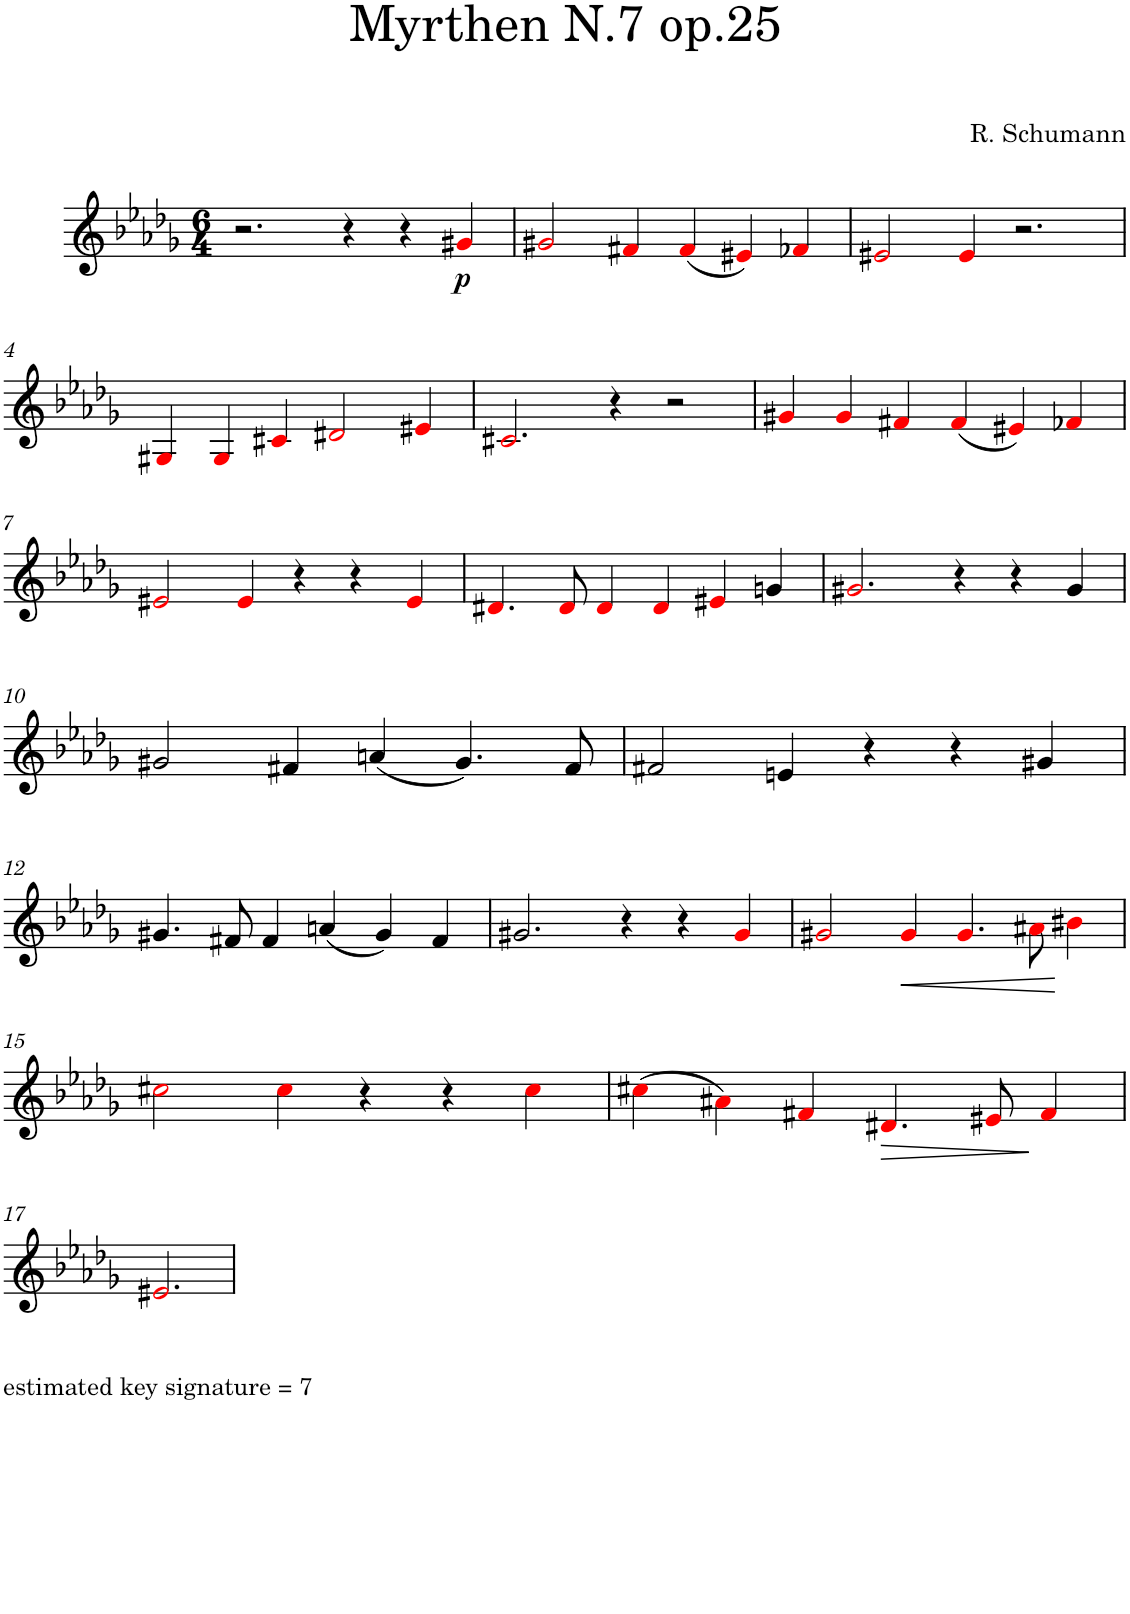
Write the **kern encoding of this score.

**kern	**dynam
*part1	*part1
*staff1	*staff1
*I"Voice	*
*I'V	*
*clefG2	*
*k[b-e-a-d-g-]	*
*M6/4	*
=1	=1
2.r	.
4r	.
4r	.
!	!LO:DY:b
4g#Xi/	p
=2	=2
2g#Xi/	.
4f#Xi/	.
(<4f#i/	.
4e#Xi/)	.
4f-Xi/	.
=3	=3
2e#Xi/	.
4e#i/	.
2.r	.
!!LO:LB:g=z
=4	=4
4G#Xi/	.
4G#i/	.
4c#Xi/	.
2d#Xi/	.
4e#Xi/	.
=5	=5
2.c#Xi/	.
4r	.
2r	.
=6	=6
4g#Xi/	.
4g#i/	.
4f#Xi/	.
(<4f#i/	.
4e#Xi/)	.
4f-Xi/	.
!!LO:LB:g=z
=7	=7
2e#Xi/	.
4e#i/	.
4r	.
4r	.
4e#i/	.
=8	=8
4.d#Xi/	.
8d#i/	.
4d#i/	.
4d#i/	.
4e#Xi/	.
4gn/	.
=9	=9
2.g#Xi/	.
4r	.
4r	.
4g#/	.
!!LO:LB:g=z
=10	=10
2g#X/	.
4f#X/	.
(<4an/	.
4.g#/)	.
8f#/	.
=11	=11
2f#X/	.
4en/	.
4r	.
4r	.
4g#X/	.
!!LO:LB:g=z
=12	=12
4.g#X/	.
8f#X/	.
4f#/	.
(<4an/	.
4g#/)	.
4f#/	.
=13	=13
2.g#X/	.
4r	.
4r	.
4g#i/	.
=14	=14
2g#Xi/	.
!	!LO:HP:b
4g#i/	<
4.g#i/	.
8a#Xi\	.
4b#Xi\	[
!!LO:LB:g=z
=15	=15
2cc#Xi\	.
4cc#i\	.
4r	.
4r	.
4cc#i\	.
=16	=16
(>4cc#Xi\	.
4a#Xi\)	.
4f#Xi/	.
!	!LO:HP:b
4.d#Xi/	>
8e#Xi/	.
4f#i/	]
!!LO:LB:g=z
=17	=17
2.e#Xi/	.
=	=
*-	*-
